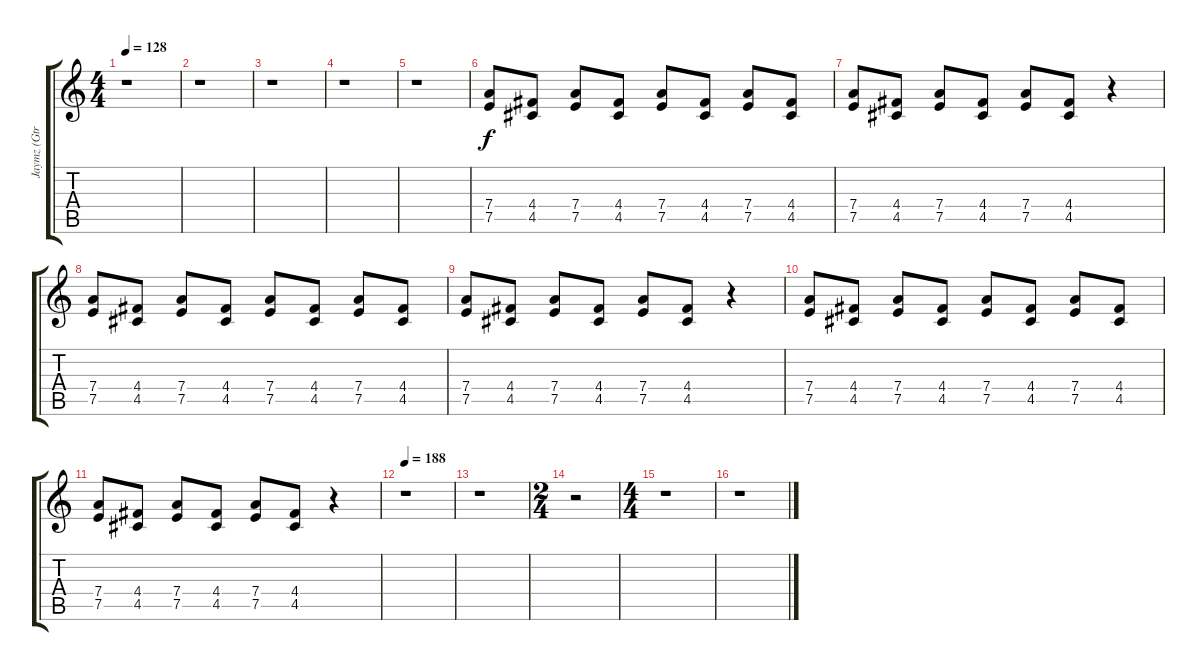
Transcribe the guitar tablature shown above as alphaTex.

\track ("Jaymz (Gtr 2)" "Jaymz (Gtr") {instrument distortionguitar}
\staff {score tabs}
\tuning (E4 B3 G3 D3 A2 E2) {hide}
\ts (4 4)
\tempo 128
\clef g2
\ks c
r.1{dy f} |
r.1 |
r.1 |
r.1 |
r.1 |
(7.4 7.5).8 (4.4 4.5).8 (7.4 7.5).8 (4.4 4.5).8 (7.4 7.5).8 (4.4 4.5).8 (7.4 7.5).8 (4.4 4.5).8 |
(7.4 7.5).8 (4.4 4.5).8 (7.4 7.5).8 (4.4 4.5).8 (7.4 7.5).8 (4.4 4.5).8 r.4 |
(7.4 7.5).8 (4.4 4.5).8 (7.4 7.5).8 (4.4 4.5).8 (7.4 7.5).8 (4.4 4.5).8 (7.4 7.5).8 (4.4 4.5).8 |
(7.4 7.5).8 (4.4 4.5).8 (7.4 7.5).8 (4.4 4.5).8 (7.4 7.5).8 (4.4 4.5).8 r.4 |
(7.4 7.5).8 (4.4 4.5).8 (7.4 7.5).8 (4.4 4.5).8 (7.4 7.5).8 (4.4 4.5).8 (7.4 7.5).8 (4.4 4.5).8 |
(7.4 7.5).8 (4.4 4.5).8 (7.4 7.5).8 (4.4 4.5).8 (7.4 7.5).8 (4.4 4.5).8 r.4 |
\tempo 188
r.1 |
r.1 |
\ts (2 4)
r.2 |
\ts (4 4)
r.1 |
r.1
